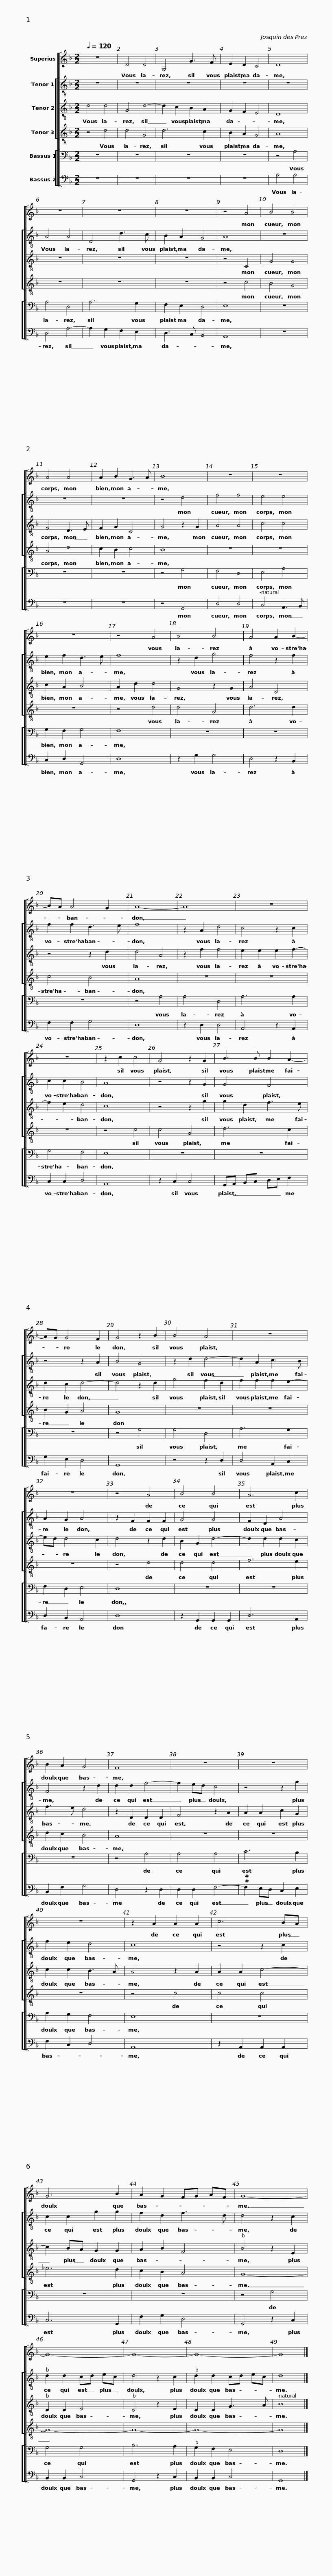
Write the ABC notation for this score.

X:1
%%score [ 1 [ 2 3 4 ] [ 5 6 ] ]
L:1/8
Q:1/4=120
M:2/2
I:linebreak $
K:F
V:1 treble
V:2 treble-8
V:3 treble-8
V:4 treble-8
V:5 bass
V:6 bass
V:1
 z8 | D4 D4 | G,4 G3 F | E2 D2 C4 | D8 | %5
 z8 |$ z8 | z8 | z4 A4 | B4 B4 | %10
 A4 A4 | A2 B2 G3 A |$ B8 | z8 | z8 | %15
 z8 | z4 A4 | B4 B4 |$ A4 A2 B2- |$ BA A4 G2 | %20
 A8- | A8 | z8 | z8 | z2 c2 c4 |$ %25
 G4 z2 G2 | B3 B B2 A2- | AG G4 F2 | G4 z2 B2 | B4 A4 |$ %30
 z8 |$ z8 | z4 A4 | B4 B4 | A6 c2 | %35
 B2 A2 G4 | F8 |$ z8 | z8 | z8 | %40
 z2 A2 A2 A2 | c6 BA |$ G6 B2 |$ A2 G2 FG AF | G8- | %45
 G8- | G8- | G8- | G8 |] %49
V:2
 z8 | z8 | z8 | z8 | z8 | %5
 A4 A4 |$ D4 d3 c | B2 A2 G4 | A8 | z8 | %10
 z8 | z8 |$ z4 d4 | f4 f4 | e4 e4 | %15
 e2 f2 d3 e | f8 | z2 d2 g4 |$ f4 z2 f2 |$ f2 f2 d3 e | %20
 f8 | z2 A2 d4 | c4 z2 c2 | c2 c2 B4 | A8 |$ %25
 z4 z2 G2 | G4 F4 | z4 z2 A2 | B4 G4 | z2 d2 d4- |$ %30
 d2 A2 c3 B |$ A2 G2 A4 | z2 F2 F2 F2 | G4 G4 | F2 D2 A4 | %35
 F4 z2 d2 | d2 d2 f4- |$ f2 ed c4 | z4 z2 g2 | f2 e2 d4 | %40
 c8 | z4 z2 c2 |$ c2 c2 g2 g2 |$ f2 d2 f3 d | d4 z2 c2 | %45
 d2 d2 cd ec | d4 z2 c2 | d2 d2 cd ec | d8 |] %49
V:3
 d4 d4 | G4 d4- | d2 c2 B2 A2 | G2 F2 E4 | D8 | %5
 z8 |$ z8 | z8 | z4 C4 | G4 G4 | %10
 F4 D3 E | F2 G2 C4 |$ G4 z2 G2 | A4 A4 | c4 c4 | %15
 c2 A2 B4 | A2 d2 d4 | G4 z2 G2 |$ A4 D4 |$ z4 z2 d2 | %20
 d4 A4 | z2 f2 f4 | e2 e2 e2 f2- | f2 e2 d4 | c8 |$ %25
 z4 z2 g2 | g2 d2 f3 e | d2 c2 d4- | d4 z2 d2 | g4 f2 d2 |$ %30
 f2 f2 f2 e2- |$ ed d4 c2 | d4 z2 d2 | B2 G2 d4- | d2 d2 d2 c2 | %35
 f3 e d4 | z2 D2 D2 D2 |$ F4 z2 A2 | A2 A2 c2 G2 | c2 c2 B3 A | %40
 A4 z2 A2 | A2 A2 c4- |$ c2 BA G2 G2 |$ A2 B2 F4 | B4 z2 E2 | %45
 D2 D2 E4 | D4 z2 E2 | D2 D2 G3 A | B8 |] %49
V:4
 z4 d4 | d4 G4 | d6 c2 | B2 A2 G4 | A8 | %5
 z8 |$ z8 | z8 | z4 c4 | B4 G4 | %10
 A4 d4 | c2 B2 c4 |$ B8 | z8 | z8 | %15
 z8 | z4 d4 | d4 G4 |$ d6 d2 |$ c4 B4 | %20
 A8 | z8 | z8 | z8 | z4 c4 |$ %25
 c4 G4 | d6 c2 | B2 G2 A4 | G8 | z8 |$ %30
 z8 |$ z8 | z4 d4 | d4 d4 | f6 e2 | %35
 d2 c2 B4 | A8 |$ z8 | z8 | z8 | %40
 z4 c4 | c4 c4 |$ _e6 d2 |$ c2 B2 A4 | G8- | %45
 G8- | G8- | G8- | G8 |] %49
V:5
 z8 | z8 | z8 | z8 | z4 A,4 | %5
 A,4 D,4 |$ A,6 G,2 | F,2 E,2 D,4 | E,8 | z8 | %10
 z8 | z8 |$ z4 G,4 | F,4 D,4 | E,4 A,4 | %15
 G,2 F,2 G,4 | F,8 | z8 |$ z8 |$ z8 | %20
 z4 A,4 | A,4 D,4 | A,6 A,2 | G,4 F,4 | E,8 |$ %25
 z8 | z8 | z8 | z4 G,4 | G,4 D,4 |$ %30
 A,6 G,2 |$ F,2 D,2 E,4 | D,8 | z8 | z8 | %35
 z8 | z4 A,4 |$ A,4 A,4 | C6 B,2 | A,2 G,2 F,4 | %40
 E,8 | z8 |$ z8 |$ z8 | z4 G,4 | %45
 G,4 G,4 | B,6 A,2 | G,2 F,2 E,4 | D,8 |] %49
V:6
 z8 | z8 | z8 | z8 | A,4 A,4 | %5
 D,4 A,4- |$ A,2 G,2 F,2 E,2 | D,3 C, B,,4 | A,,8 | z8 | %10
 z8 | z8 |$ z4 G,,4 | D,4 D,4 | C,4 A,,3 B,, | %15
 C,2 D,2 G,,4 | D,8 | z2 G,2 G,4 |$ D,4 z2 B,,2 |$ F,2 F,2 G,4 | %20
 D,8 | z2 D,2 D,4 | A,,4 z2 A,,2 | C,2 C,2 D,4 | A,,8 |$ %25
 z2 C,2 C,4 | G,,A,, B,,C, D,E, F,2 | G,2 E,2 D,4 | G,,8 | z4 z2 D,2 |$ %30
 D,4 A,,2 C,2 |$ D,2 B,,2 A,,4 | D,8 | z2 G,,2 G,,2 G,,2 | D,6 A,,2 | %35
 B,,2 F,2 G,4 | D,4 z2 D,2 |$ D,2 D,2 F,4- | F,2 E,D, C,2 E,2 | F,2 C,2 D,4 | %40
 A,,8 | z2 A,,2 A,,2 A,,2 |$ C,6 G,,2 |$ F,2 G,2 D,4 | G,,4 z2 C,2 | %45
 B,,2 B,,2 C,4 | G,,4 z2 C,2 | B,,2 B,,2 C,4 | G,,8 |] %49
